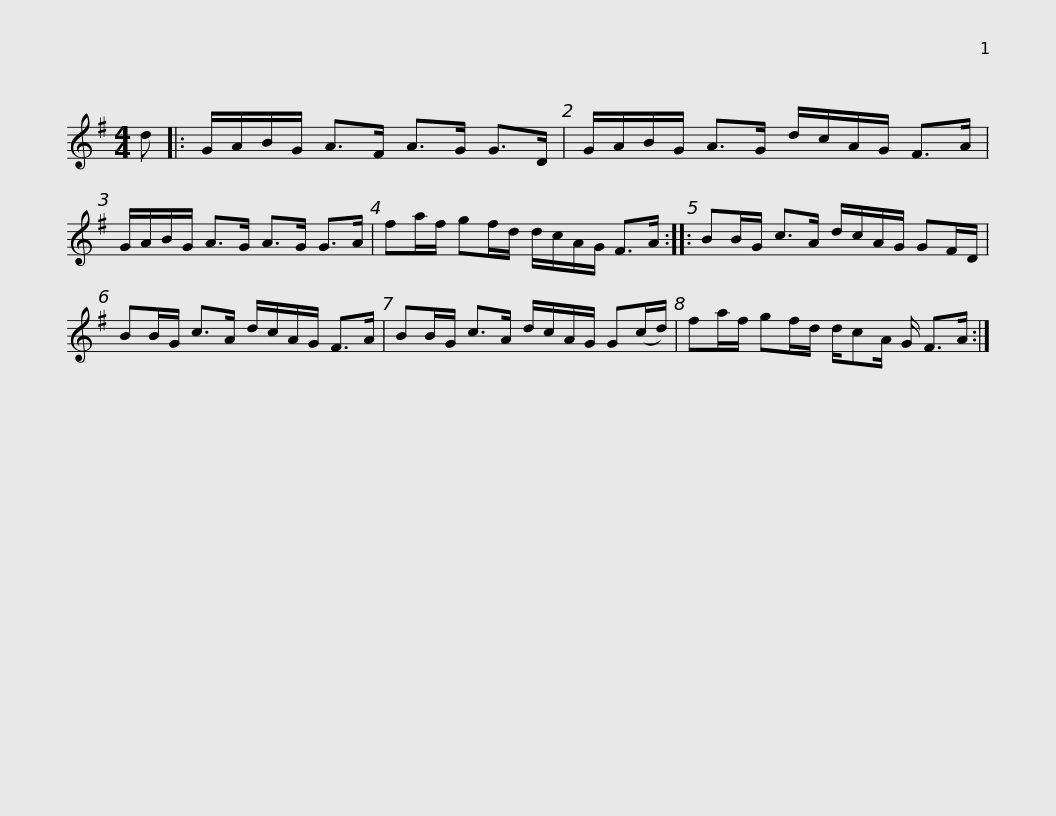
X:1
L:1/8
M:4/4
I:linebreak $
K:G
V:1 treble
V:1
 d |: G/A/B/G/ A>F A>G G>D | G/A/B/G/ A>G d/c/A/G/ F>A | G/A/B/G/ A>G A>G G>A |$ fa/f/ gf/d/ d/c/A/G/ F>A :: %5
 BB/G/ c>A d/c/A/G/ GF/D/ | BB/G/ c>A d/c/A/G/ F>A |$ BB/G/ c>A d/c/A/G/ G(c/d/) | fa/f/ gf/d/ d/cA/ G/ F>A :| %9
